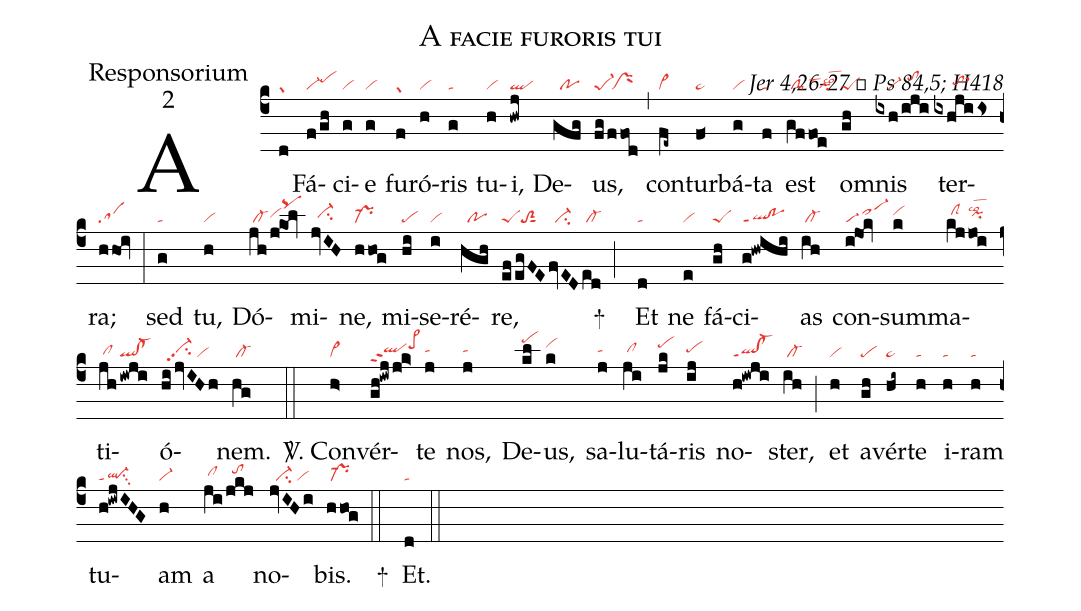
name:A facie furoris tui;
office-part:Responsorium;
mode:2;
commentary:Jer 4,26-27 ꝟ Ps 84,5; H418;
nabc-lines:1;
%%
(c4)A(d|gr) Fá(f/gh|vi-pehi)ci(g|vi)e(g|vi) fu(f|gr)ró(h|vi)ris(g|ta) tu(h|vi)i,(hwj|ql) De(gfg|//po)us,(fg|pe-1|/ffod|/prM) (,)
con(fe~|cl~)tur(f<|pe~)bá(g|vi)ta(f|ta) est(gf|/clS-|/foe|pilst2lsco2) om(gh|peS)nis(ixh|////vi-|/iji|//tohj) ter(ixhjiis|//////tohhsthj)ra;(hhoi|sa) (:)
sed(g|ta) tu,(h|vi) Dó(jh|/cl-|/j!kol|vihhpqhl)mi(jvIH|//ci-hh)ne,(hhog|pr-) mi(hi|pe)se(i|vi)ré(hgh|//po)re,(ef|peS|/egFE|//toS2sut1|fvED|//ci-|ed|/cl-) (;)
+()
Et(d|ta) ne(e|vi) fá(gh|peS)ci(g!hwihi|ql!poppt1)as(ih|/cl-) con(i!jok|saM-4)sum(k|vihi)ma(kj|/clShi|/joi|pihhlsco2)ti(jh|/clhg|iwji|ql!cl-)ó(hijvIHh|//vi-hhpp2su2/vi)nem.(hg|/cl-) (::)

<sp>V/</sp>.
Con(h>|vi>)vér(gh!iwj/jk>|qlhhppt2pe>hj)te(j|tahh) nos,(j|tahh) De(kl|pehl)us,(k|vihj) sa(j|tahh)lu(ji|/clhh)tá(jk|pehj)ris(ij|pehh) no(h!iwji|ql!cl-ppt1)ster,(ih|/cl-) (;)
et(h|vi) a(gh|pe)vér(hi~|pe~)te(h|ta) i(h|ta)ram(h|ta) tu(h!iwjIHG|ql-ppt1su3)am(h|vi-) a(ji|/clhh|/jkj|//tohi) no(jvIHi|//vi-su2/vi)bis.(hhog|/pr-) (::)

+() Et.(d|ta) (::)
